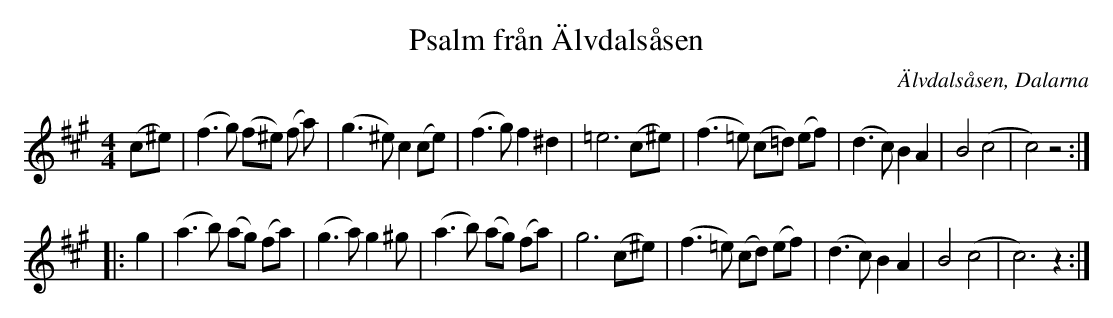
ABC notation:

X:1
T:Psalm från Älvdalsåsen
O:Älvdalsåsen, Dalarna
M:4/4
L:1/8
K:A
 (c^e) | (f3 g) (f^e) (f a) | (g3 ^e) c2 (ce) | (f3 g) f2 ^d2 | =e6 (c^e) | (f3=e) (c=d) (ef) | (d3c) B2 A2 | B4(c4 | c4) z4 :|]
|: g2 | (a3b) (ag) (fa) | (g3a) g2 ^g | (a3 b) (ag) (fa) | g6 (c^e) | (f3 =e) (cd) (ef) | (d3 c) B2 A2 | B4 (c4| c6) z2 :|]
